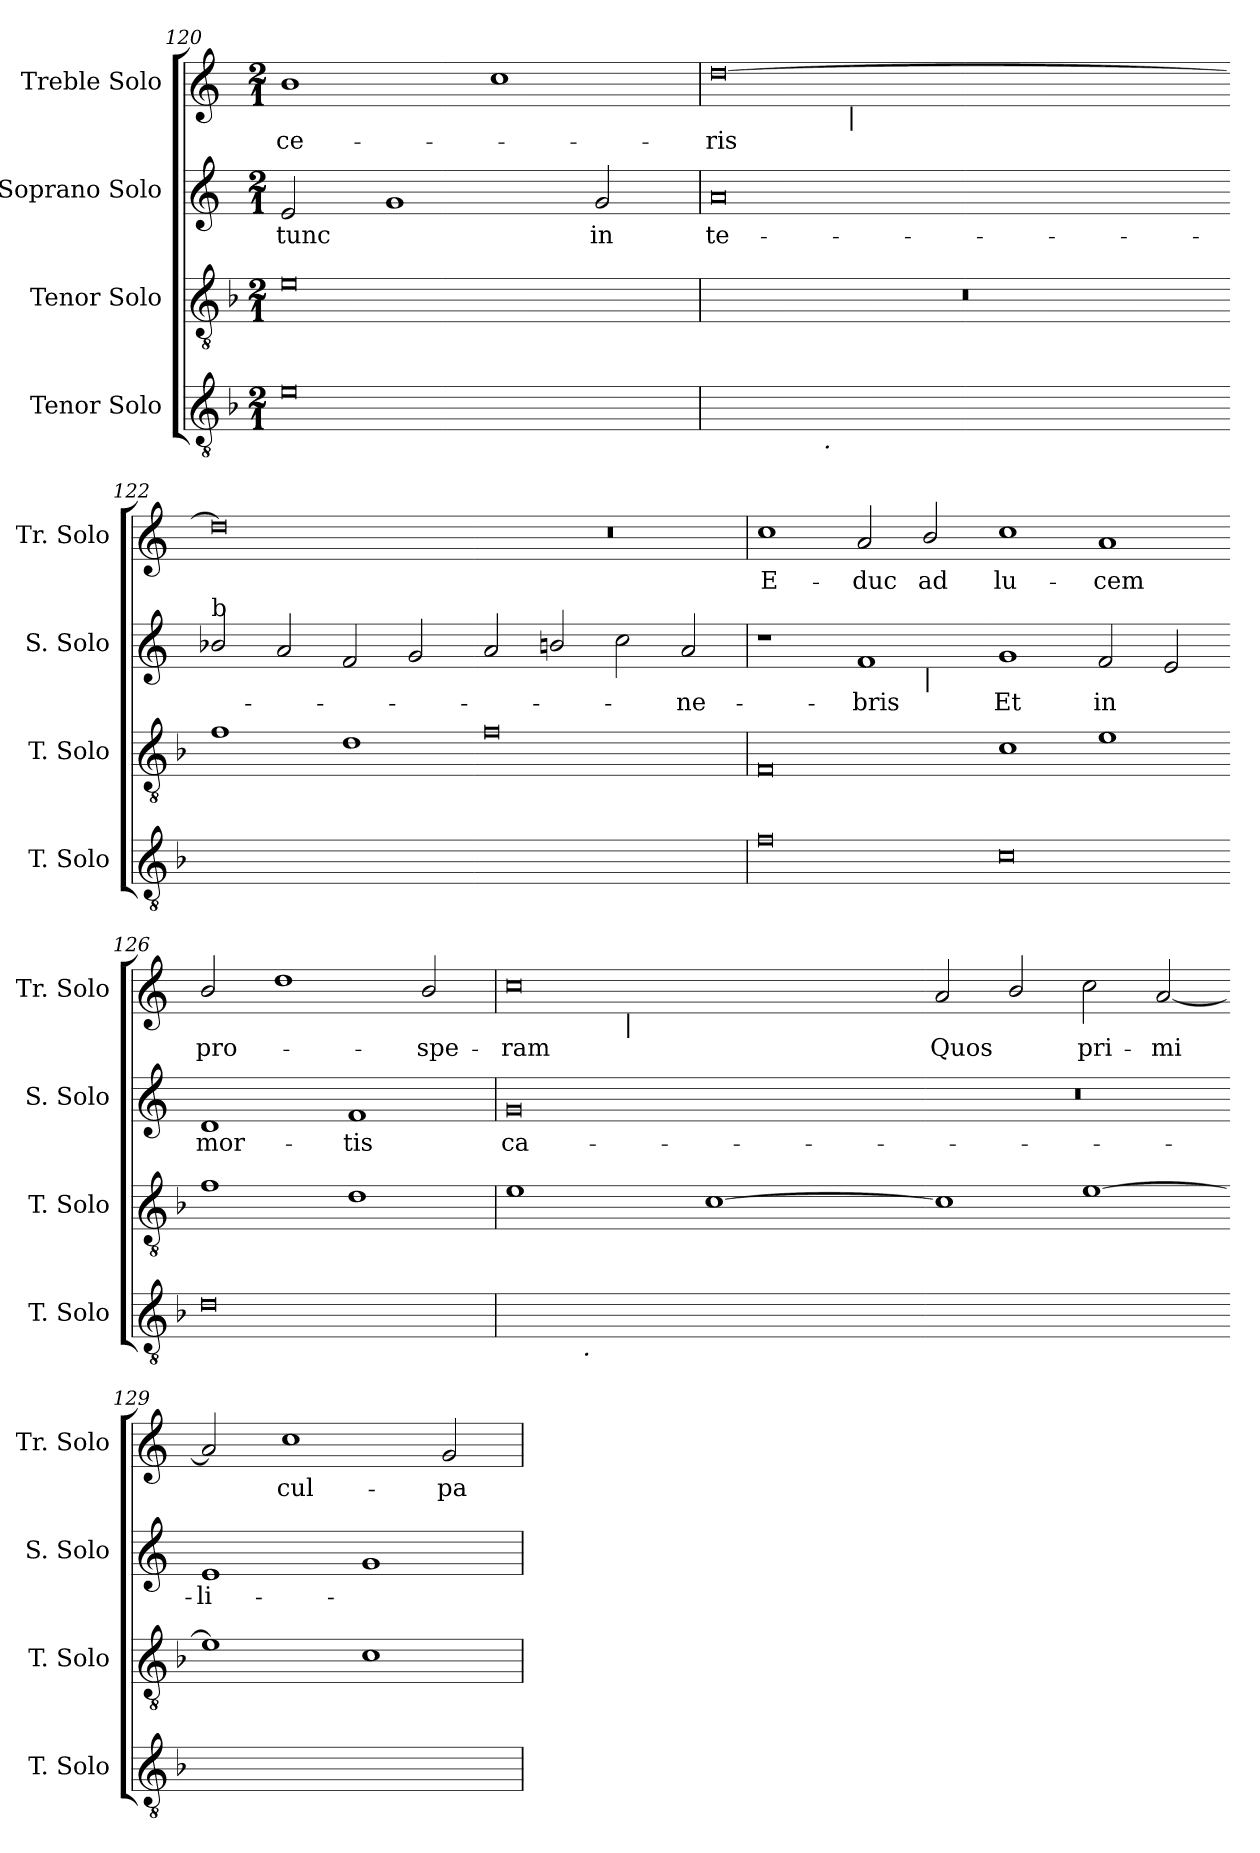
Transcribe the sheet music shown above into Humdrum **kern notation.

**kern	**kern	**kern	**text	**kern	**text
*part4	*part3	*part2	*part2	*part1	*part1
*staff4	*staff3	*staff2	*staff2	*staff1	*staff1
*I"Tenor Solo	*I"Tenor Solo	*I"Soprano Solo	*	*I"Treble Solo	*
*I'T. Solo	*I'T. Solo	*I'S. Solo	*	*I'Tr. Solo	*
*clefGv2	*clefGv2	*clefG2	*	*clefG2	*
*ITrd7c12	*ITrd7c12	*	*	*	*
*k[b-]	*k[b-]	*k[]	*	*k[]	*
*F:	*F:	*C:	*	*C:	*
*M2/1	*M2/1	*M2/1	*	*M2/1	*
=120	=120	=120	=120	=120	=120
!	!	!	!LO:LY:b:color=#000000	!	!
!	!	!	!	!	!LO:LY:b:color=#000000
0Ei	0Ei	2ei/	tunc	1bi	-ce-
.	.	1gi	.	.	.
.	.	.	.	1cci	.
!	!	!	!LO:LY:b:color=#000000	!	!
.	.	2gi/	in	.	.
!!LO:PB:g=z
=121	=121	=121	=121	=121	=121
!	!LO:N:vis=1	!	!	!	!
!	!	!	!LO:LY:b:color=#000000	!	!
!	!	!	!	!	!LO:LY:b:color=#000000
*^	*	*	*	*^	*
[>0Diyy	4ryy	0r	0ai	te-	[>0ddi	4ryy	-ris
.	32ryy	.	.	.	.	16ryy	.
.	64ryy	.	.	.	.	.	.
.	128ryy	.	.	.	.	.	.
.	512.ryy	.	.	.	.	.	.
!	!LO:TX:b:i:t=.	!	!	!	!	!	!
.	1ryy	.	.	.	.	.	.
.	.	.	.	.	.	64ryy	.
.	.	.	.	.	.	256ryy	.
!	!	!	!	!	!	!LO:TX:b:i:t=|	!
.	.	.	.	.	.	1ryy	.
.	2ryy	.	.	.	.	.	.
.	.	.	.	.	.	2ryy	.
.	8ryy	.	.	.	.	.	.
.	.	.	.	.	.	8ryy	.
.	16ryy	.	.	.	.	.	.
.	.	.	.	.	.	32ryy	.
.	.	.	.	.	.	128.ryy	.
.	256ryy	.	.	.	.	.	.
.	1024ryy	.	.	.	.	.	.
=122-	=122-	=122-	=122-	=122-	=122-	=122-	=122-
!	!	!	!LO:TX:a:t=b	!	!	!	!
*v	*v	*	*	*	*v	*v	*
0Diyy_>	1Fi	2b-i/	.	0ddi]	.
.	.	2ai/	.	.	.
.	1Di	2fi/	.	.	.
.	.	2gi/	.	.	.
=123-	=123-	=123-	=123-	=123-	=123-
!	!	!	!	!LO:N:vis=1	!
0Diyy]	0Fi	2ai/	.	0r	.
.	.	2bi/	.	.	.
.	.	2cci\	.	.	.
!	!	!	!LO:LY:b:color=#000000	!	!
.	.	2ai/	-ne-	.	.
=124	=124	=124	=124	=124	=124
!	!	!	!	!	!LO:LY:b:color=#000000
*	*	*^	*	*	*
0Fi	0FFi	1r	1.ryy	.	1cci	E-
!	!	!	!	!LO:LY:b:color=#000000	!	!
!	!	!	!	!	!	!LO:LY:b:color=#000000
.	.	1fi	.	-bris	2ai/	-duc
!	!	!	!LO:TX:b:i:t=|	!	!	!
!	!	!	!	!	!	!LO:LY:b:color=#000000
.	.	.	2ryy	.	2bi/	ad
*	*	*v	*v	*	*	*
=125-	=125-	=125-	=125-	=125-	=125-
*	*	*^	*	*	*
!	!	!	!	!LO:LY:b:color=#000000	!	!
*	*	*v	*v	*	*	*
*	*	*^	*	*	*
!	!	!	!	!	!	!LO:LY:b:color=#000000
*	*	*v	*v	*	*	*
0Ci	1Ci	1gi	Et	1cci	lu-
!	!	!	!LO:LY:b:color=#000000	!	!
!	!	!	!	!	!LO:LY:b:color=#000000
.	1Ei	2fi/	in	1ai	-cem
.	.	2ei/	.	.	.
=126-	=126-	=126-	=126-	=126-	=126-
!	!	!	!LO:LY:b:color=#000000	!	!
!	!	!	!	!	!LO:LY:b:color=#000000
0Di	1Fi	1di	mor-	2bi/	pro-
.	.	.	.	1ddi	.
!	!	!	!LO:LY:b:color=#000000	!	!
.	1Di	1fi	-tis	.	.
!	!	!	!	!	!LO:LY:b:color=#000000
.	.	.	.	2bi/	-spe-
!!LO:LB:g=z
=127	=127	=127	=127	=127	=127
!	!	!	!LO:LY:b:color=#000000	!	!
!	!	!	!	!LO:TX:b:i:t=-	!
!	!	!	!	!	!LO:LY:b:color=#000000
*^	*	*	*	*^	*
[>0Ciyy	4ryy	1Ei	0gi	ca-	0cci	4ryy	-ram
.	32ryy	.	.	.	.	8ryy	.
.	64ryy	.	.	.	.	.	.
.	256..ryy	.	.	.	.	.	.
!	!LO:TX:b:i:t=.	!	!	!	!	!	!
.	1ryy	.	.	.	.	.	.
.	.	.	.	.	.	32ryy	.
.	.	.	.	.	.	256..ryy	.
!	!	!	!	!	!	!LO:TX:b:i:t=|	!
.	.	.	.	.	.	1ryy	.
.	.	[>1Ci	.	.	.	.	.
.	2ryy	.	.	.	.	.	.
.	.	.	.	.	.	2ryy	.
.	8ryy	.	.	.	.	.	.
.	.	.	.	.	.	16ryy	.
.	16ryy	.	.	.	.	.	.
.	.	.	.	.	.	64ryy	.
.	128ryy	.	.	.	.	128ryy	.
.	1024ryy	.	.	.	.	1024ryy	.
=128-	=128-	=128-	=128-	=128-	=128-	=128-	=128-
!	!	!	!LO:N:vis=1	!	!	!	!
*v	*v	*	*	*	*v	*v	*
*^	*	*	*	*^	*
!	!	!	!	!	!	!	!LO:LY:b:color=#000000
*v	*v	*	*	*	*v	*v	*
0Ciyy_>	1Ci]	0r	.	2ai/	Quos
.	.	.	.	2bi/	.
!	!	!	!	!	!LO:LY:b:color=#000000
.	[>1Ei	.	.	2cci\	pri-
!	!	!	!	!	!LO:LY:b:color=#000000
.	.	.	.	[<2ai/	-mi
=129-	=129-	=129-	=129-	=129-	=129-
!	!	!	!LO:LY:b:color=#000000	!	!
0Ciyy]	1Ei]	1ei	-li-	2ai/]	.
!	!	!	!	!	!LO:LY:b:color=#000000
.	.	.	.	1cci	cul-
.	1Ci	1gi	.	.	.
!	!	!	!	!	!LO:LY:b:color=#000000
.	.	.	.	2gi/	-pa
=	=	=	=	=	=
*-	*-	*-	*-	*-	*-
